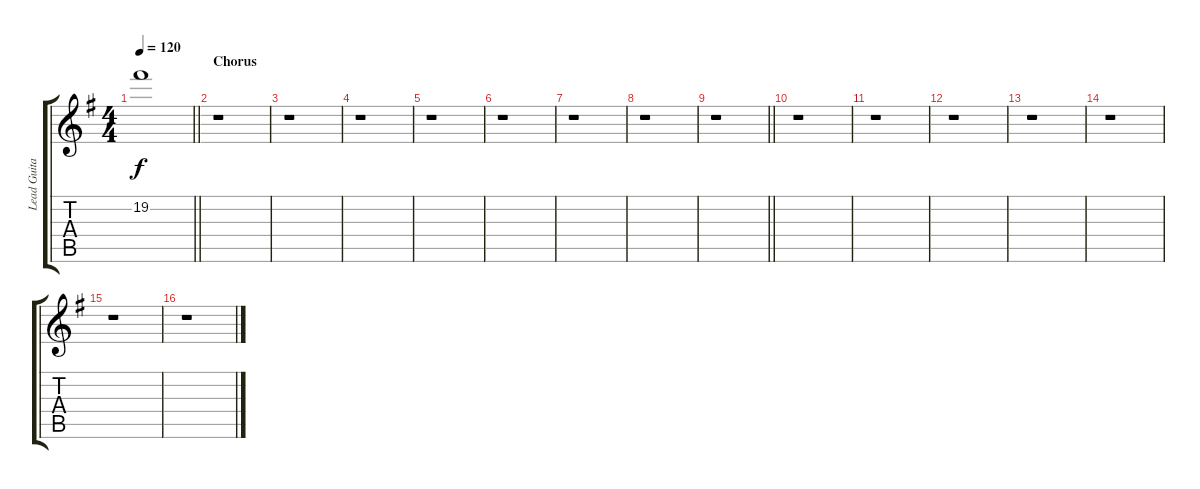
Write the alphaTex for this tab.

\track ("Lead Guitar B" "Lead Guita") {instrument overdrivenguitar}
\staff {score tabs}
\tuning (E4 B3 G3 D3 A2 E2) {hide}
\ts (4 4)
\tempo 120
\clef g2
\barLineRight lightlight
\ks eminor
19.2{t}.1{dy f} |
\section ("" "Chorus")
r.1 |
r.1 |
r.1 |
r.1 |
r.1 |
r.1 |
r.1 |
\barLineRight lightlight
r.1 |
r.1 |
r.1 |
r.1 |
r.1 |
r.1 |
r.1 |
r.1
